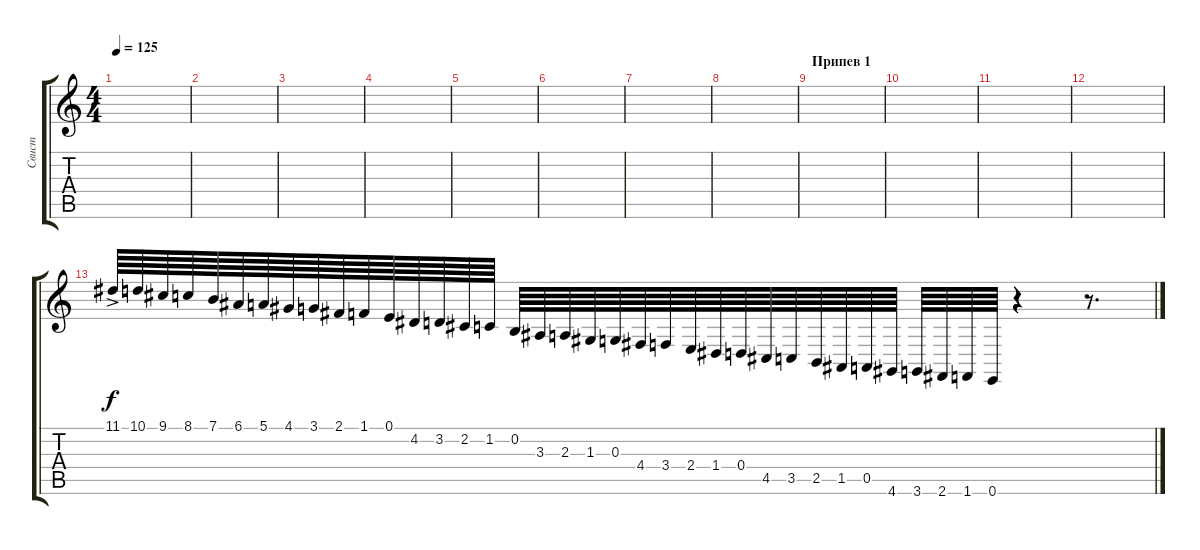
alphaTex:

\track ("Свист" "Свист") {instrument guitarfretnoise}
\staff {score tabs}
\tuning (E4 B3 G3 D3 A2 E2) {hide}
\ts (4 4)
\tempo 125
\clef g2
\ks c
|
|
|
|
|
|
|
|
\section ("" "Припев 1")
|
|
|
|
11.1{ac}.64{balance 16} 10.1.64{dy f} 9.1.64{balance 15} 8.1.64 7.1.64{balance 14} 6.1.64 5.1.64{balance 13} 4.1.64 3.1.64{balance 12} 2.1.64 1.1.64{balance 11} 0.1.64 4.2.64{balance 10} 3.2.64 2.2.64{balance 9} 1.2.64 0.2.64{balance 8} 3.3.64 2.3.64{balance 7} 1.3.64 0.3.64{balance 6} 4.4.64 3.4.64{balance 5} 2.4.64 1.4.64{balance 4} 0.4.64 4.5.64 3.5.64{balance 3} 2.5.64 1.5.64 0.5.64{balance 2} 4.6.64 3.6.64{balance 2} 2.6.64 1.6.64{balance 0} 0.6.64 r.4 r.8{d}
